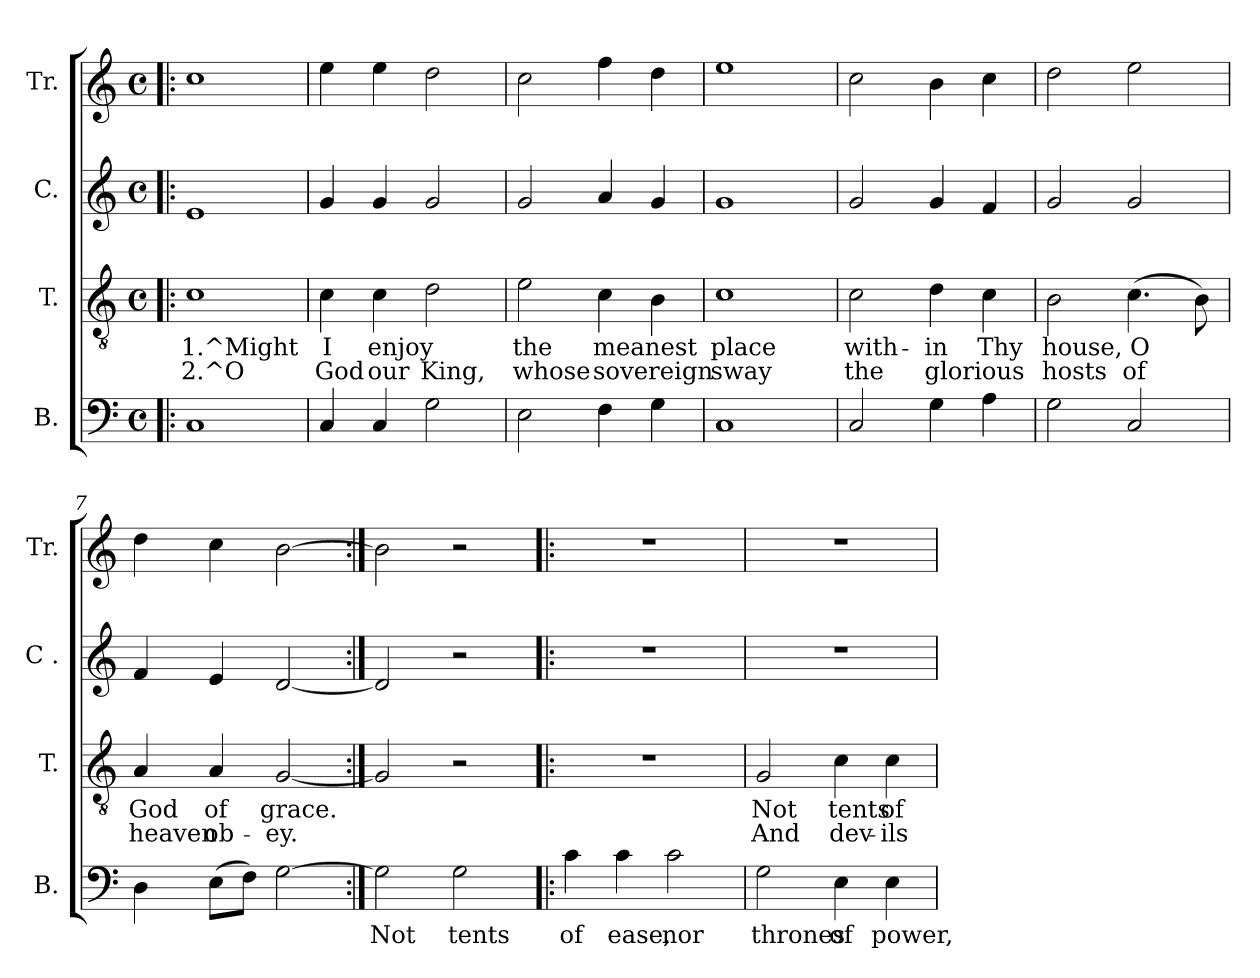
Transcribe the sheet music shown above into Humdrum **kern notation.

**kern	**text	**kern	**text	**text	**kern	**text	**kern	**text
*part4	*part4	*part3	*part3	*part3	*part2	*part2	*part1	*part1
*staff4	*staff4	*staff3	*staff3	*staff3	*staff2	*staff2	*staff1	*staff1
*I"B.	*	*I"T.	*	*	*I"C.	*	*I"Tr.	*
*I'B.	*	*I'T.	*	*	*I'C .	*	*I'Tr.	*
!!LO:PB:g=z
*stria5	*	*stria5	*	*	*stria5	*	*stria5	*
*clefF4	*	*clefGv2	*	*	*clefG2	*	*clefG2	*
*k[]	*	*k[]	*	*	*k[]	*	*k[]	*
*C:	*	*C:	*	*	*C:	*	*C:	*
*M4/4	*	*M4/4	*	*	*M4/4	*	*M4/4	*
*met(c)	*	*met(c)	*	*	*met(c)	*	*met(c)	*
=1!|:	=1!|:	=1!|:	=1!|:	=1!|:	=1!|:	=1!|:	=1!|:	=1!|:
!	!LO:LY:b	!	!LO:LY:b:rj	!LO:LY:b:rj	!	!LO:LY:b:cj	!	!LO:LY:b
1C	.	1c	1.^Might	2.^O	1e	.	1cc	.
=2	=2	=2	=2	=2	=2	=2	=2	=2
!	!LO:LY:b	!	!LO:LY:b:rj	!LO:LY:b:rj	!	!LO:LY:b:cj	!	!LO:LY:b
4C/	.	4c\	I	God	4g/	.	4ee\	.
!	!LO:LY:b	!	!LO:LY:b:rj	!LO:LY:b:rj	!	!LO:LY:b:cj	!	!LO:LY:b
4C/	.	4c\	enjoy	our	4g/	.	4ee\	.
!	!LO:LY:b	!	!LO:LY:b:rj	!LO:LY:b:rj	!	!LO:LY:b:cj	!	!LO:LY:b
2G\	.	2d\	.	King,	2g/	.	2dd\	.
=3	=3	=3	=3	=3	=3	=3	=3	=3
!	!LO:LY:b	!	!LO:LY:b:rj	!LO:LY:b:rj	!	!LO:LY:b:cj	!	!LO:LY:b
2E\	.	2e\	the	whose	2g/	.	2cc\	.
!	!LO:LY:b	!	!LO:LY:b:rj	!LO:LY:b:rj	!	!LO:LY:b:cj	!	!LO:LY:b
4F\	.	4c\	meanest	sovereign	4a/	.	4ff\	.
!	!LO:LY:b	!	!LO:LY:b:rj	!LO:LY:b:rj	!	!LO:LY:b:cj	!	!LO:LY:b
4G\	.	4B\	.	.	4g/	.	4dd\	.
=4	=4	=4	=4	=4	=4	=4	=4	=4
!	!LO:LY:b	!	!LO:LY:b:rj	!LO:LY:b:rj	!	!LO:LY:b:cj	!	!LO:LY:b
1C	.	1c	place	sway	1g	.	1ee	.
=5	=5	=5	=5	=5	=5	=5	=5	=5
!	!LO:LY:b	!	!LO:LY:b:rj	!LO:LY:b:rj	!	!LO:LY:b:cj	!	!LO:LY:b
2C/	.	2c\	with-	-the	2g/	.	2cc>\	.
!	!LO:LY:b	!	!LO:LY:b:rj	!LO:LY:b:rj	!	!LO:LY:b:cj	!	!LO:LY:b
4G\	.	4d\	in	glorious	4g/	.	4b\	.
!	!LO:LY:b	!	!LO:LY:b:rj	!LO:LY:b:rj	!	!LO:LY:b:cj	!	!LO:LY:b
4A\	.	4c\	Thy	.	4f/	.	4cc\	.
=6	=6	=6	=6	=6	=6	=6	=6	=6
!	!LO:LY:b	!	!LO:LY:b:rj	!LO:LY:b:rj	!	!LO:LY:b:cj	!	!LO:LY:b
2G\	.	2B\	house,	hosts	2g/	.	2dd\	.
!	!LO:LY:b	!	!LO:LY:b:rj	!LO:LY:b:rj	!	!LO:LY:b:cj	!	!LO:LY:b
2C/	.	(>4.c\	O	of	2g/	.	2ee\	.
!	!	!	!LO:LY:b:rj	!LO:LY:b:rj	!	!	!	!
.	.	8B\)	.	.	.	.	.	.
=7	=7	=7	=7	=7	=7	=7	=7	=7
!	!LO:LY:b	!	!LO:LY:b:rj	!LO:LY:b:rj	!	!LO:LY:b:cj	!	!LO:LY:b
4D\	.	4A/	God	heaven	4f/	.	4dd\	.
!	!LO:LY:b	!	!LO:LY:b:rj	!LO:LY:b:rj	!	!LO:LY:b:cj	!	!LO:LY:b
(>8E\L	.	4A/	of	ob-	4e/	.	4cc\	.
!	!LO:LY:b	!	!	!	!	!	!	!
8F\J)	.	.	.	.	.	.	.	.
!	!LO:LY:b	!	!LO:LY:b:rj	!LO:LY:b:rj	!	!LO:LY:b:cj	!	!LO:LY:b
[>2G\	.	[<2G/	-grace.	ey.	[<2d/	.	[>2b\	.
=8:|!	=8:|!	=8:|!	=8:|!	=8:|!	=8:|!	=8:|!	=8:|!	=8:|!
!	!LO:LY:b	!	!LO:LY:b:rj	!	!	!LO:LY:b:cj	!	!LO:LY:b
2G\]	Not	2G/]	.	.	2d/]	.	2b\]	.
!	!LO:LY:b	!	!	!	!	!	!	!
2G\	tents	2r	.	.	2r	.	2r	.
=9!|:	=9!|:	=9!|:	=9!|:	=9!|:	=9!|:	=9!|:	=9!|:	=9!|:
!	!LO:LY:b	!	!	!	!	!	!	!
4c\	of	1r	.	.	1r	.	1r	.
!	!LO:LY:b	!	!	!	!	!	!	!
4c\	ease,	.	.	.	.	.	.	.
!	!LO:LY:b	!	!	!	!	!	!	!
2c\	nor	.	.	.	.	.	.	.
=10	=10	=10	=10	=10	=10	=10	=10	=10
!	!LO:LY:b	!	!LO:LY:b:rj	!LO:LY:b:rj	!	!	!	!
2G\	thrones	2G/	Not	And	1r	.	1r	.
!	!LO:LY:b	!	!LO:LY:b:rj	!LO:LY:b:rj	!	!	!	!
4E\	of	4c\	tents	dev-	.	.	.	.
!	!LO:LY:b	!	!LO:LY:b:rj	!LO:LY:b:rj	!	!	!	!
4E\	power,	4c\	-of	ils	.	.	.	.
=	=	=	=	=	=	=	=	=
*-	*-	*-	*-	*-	*-	*-	*-	*-
